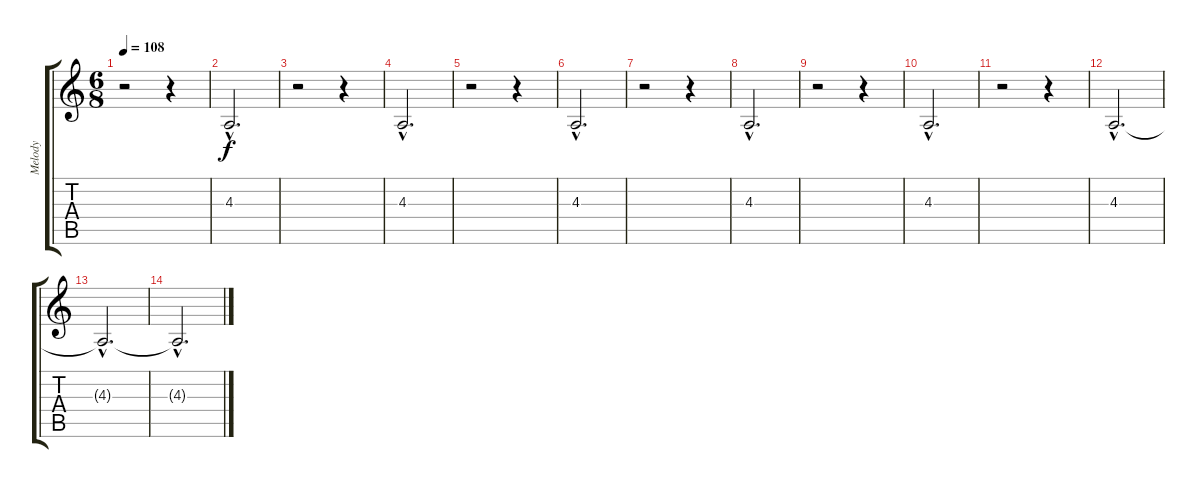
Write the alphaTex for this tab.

\track ("Melody" "Melody") {instrument panflute}
\staff {score tabs}
\tuning (D4 A3 F3 C3 G2 D2) {hide}
\ts (6 8)
\tempo 108
\clef g2
\ks c
r.2{dy f} r.4{volume 14} |
4.3{hac}.2{d volume 0} |
r.2 r.4{volume 14} |
4.3{hac}.2{d volume 0} |
r.2 r.4{volume 14} |
4.3{hac}.2{d volume 0} |
r.2 r.4{volume 14} |
4.3{hac}.2{d volume 0} |
r.2 r.4{volume 14} |
4.3{hac}.2{d volume 0} |
r.2 r.4{volume 14} |
4.3{hac}.2{d volume 0} |
4.3{hac t}.2{d} |
4.3{hac t}.2{d}
